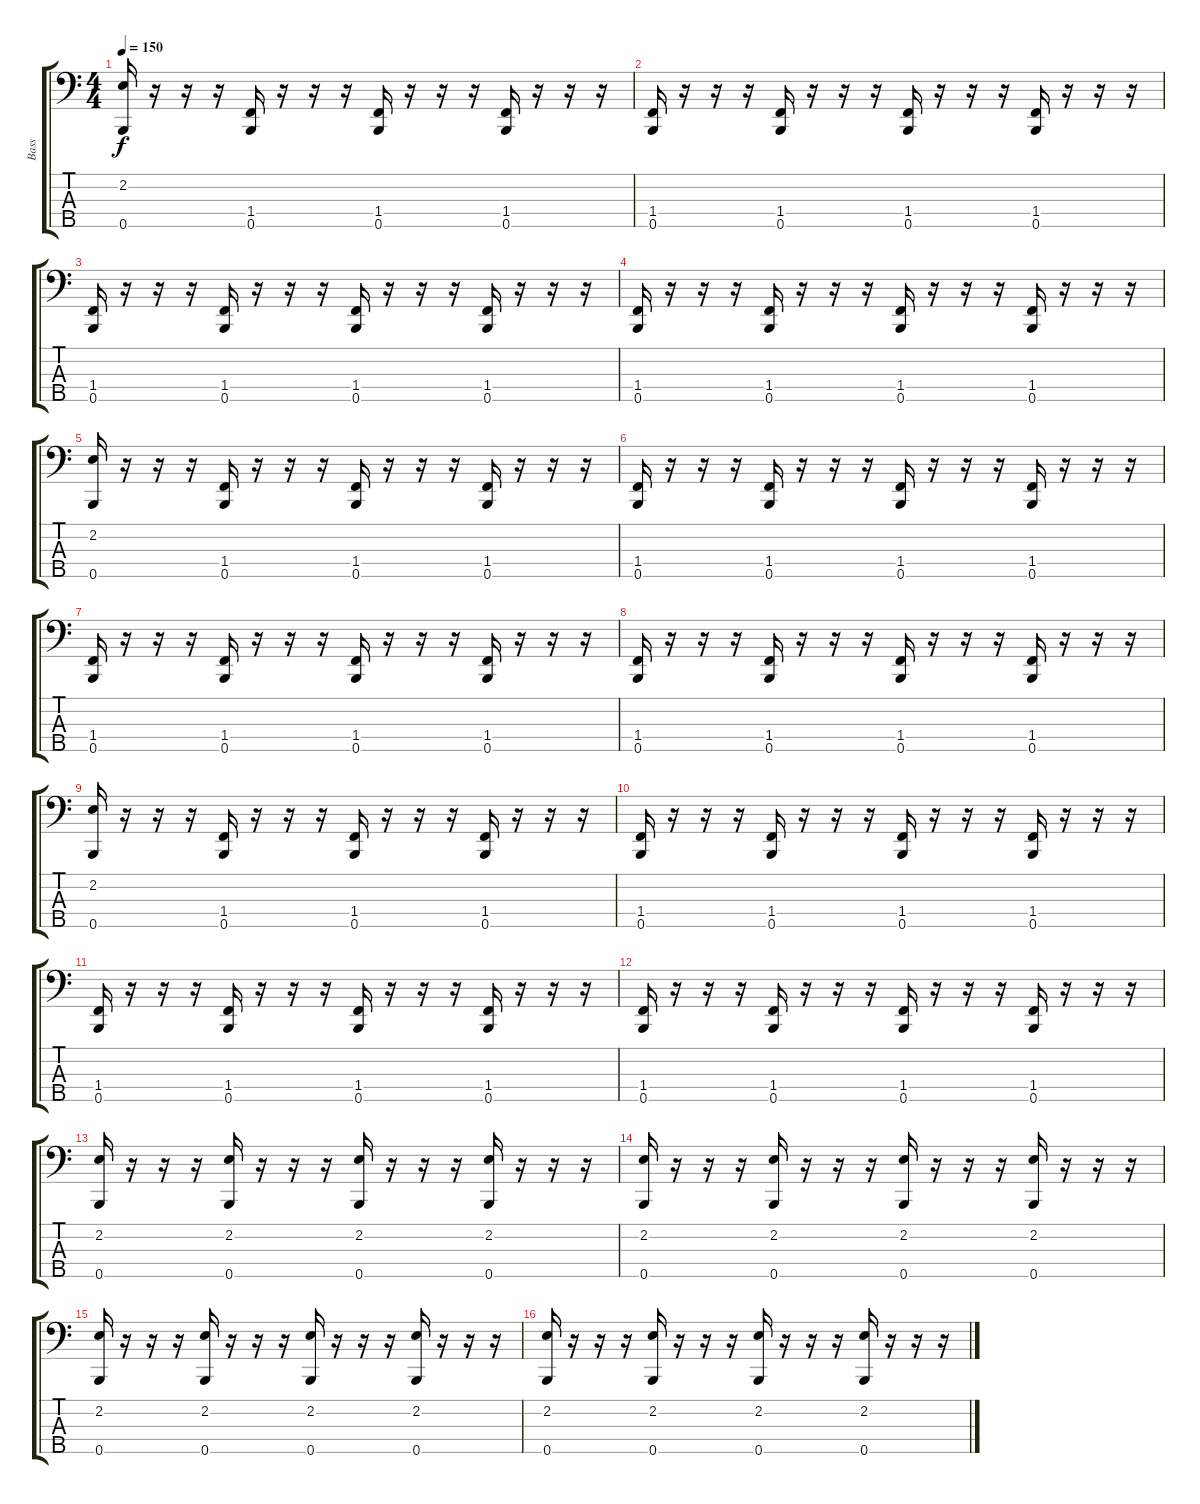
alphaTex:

\track ("Bass" "Bass") {instrument electricbasspick}
\staff {score tabs}
\tuning (G2 D2 A1 E1 B0) {hide}
\ts (4 4)
\tempo 150
\clef f4
\ks c
(2.2 0.5).16{dy f} r.16 r.16 r.16 (1.4 0.5).16 r.16 r.16 r.16 (1.4 0.5).16 r.16 r.16 r.16 (1.4 0.5).16 r.16 r.16 r.16 |
(1.4 0.5).16 r.16 r.16 r.16 (1.4 0.5).16 r.16 r.16 r.16 (1.4 0.5).16 r.16 r.16 r.16 (1.4 0.5).16 r.16 r.16 r.16 |
(1.4 0.5).16 r.16 r.16 r.16 (1.4 0.5).16 r.16 r.16 r.16 (1.4 0.5).16 r.16 r.16 r.16 (1.4 0.5).16 r.16 r.16 r.16 |
(1.4 0.5).16 r.16 r.16 r.16 (1.4 0.5).16 r.16 r.16 r.16 (1.4 0.5).16 r.16 r.16 r.16 (1.4 0.5).16 r.16 r.16 r.16 |
(2.2 0.5).16 r.16 r.16 r.16 (1.4 0.5).16 r.16 r.16 r.16 (1.4 0.5).16 r.16 r.16 r.16 (1.4 0.5).16 r.16 r.16 r.16 |
(1.4 0.5).16 r.16 r.16 r.16 (1.4 0.5).16 r.16 r.16 r.16 (1.4 0.5).16 r.16 r.16 r.16 (1.4 0.5).16 r.16 r.16 r.16 |
(1.4 0.5).16 r.16 r.16 r.16 (1.4 0.5).16 r.16 r.16 r.16 (1.4 0.5).16 r.16 r.16 r.16 (1.4 0.5).16 r.16 r.16 r.16 |
(1.4 0.5).16 r.16 r.16 r.16 (1.4 0.5).16 r.16 r.16 r.16 (1.4 0.5).16 r.16 r.16 r.16 (1.4 0.5).16 r.16 r.16 r.16 |
(2.2 0.5).16 r.16 r.16 r.16 (1.4 0.5).16 r.16 r.16 r.16 (1.4 0.5).16 r.16 r.16 r.16 (1.4 0.5).16 r.16 r.16 r.16 |
(1.4 0.5).16 r.16 r.16 r.16 (1.4 0.5).16 r.16 r.16 r.16 (1.4 0.5).16 r.16 r.16 r.16 (1.4 0.5).16 r.16 r.16 r.16 |
(1.4 0.5).16 r.16 r.16 r.16 (1.4 0.5).16 r.16 r.16 r.16 (1.4 0.5).16 r.16 r.16 r.16 (1.4 0.5).16 r.16 r.16 r.16 |
(1.4 0.5).16 r.16 r.16 r.16 (1.4 0.5).16 r.16 r.16 r.16 (1.4 0.5).16 r.16 r.16 r.16 (1.4 0.5).16 r.16 r.16 r.16 |
(2.2 0.5).16 r.16 r.16 r.16 (2.2 0.5).16 r.16 r.16 r.16 (2.2 0.5).16 r.16 r.16 r.16 (2.2 0.5).16 r.16 r.16 r.16 |
(2.2 0.5).16 r.16 r.16 r.16 (2.2 0.5).16 r.16 r.16 r.16 (2.2 0.5).16 r.16 r.16 r.16 (2.2 0.5).16 r.16 r.16 r.16 |
(2.2 0.5).16 r.16 r.16 r.16 (2.2 0.5).16 r.16 r.16 r.16 (2.2 0.5).16 r.16 r.16 r.16 (2.2 0.5).16 r.16 r.16 r.16 |
(2.2 0.5).16 r.16 r.16 r.16 (2.2 0.5).16 r.16 r.16 r.16 (2.2 0.5).16 r.16 r.16 r.16 (2.2 0.5).16 r.16 r.16 r.16
